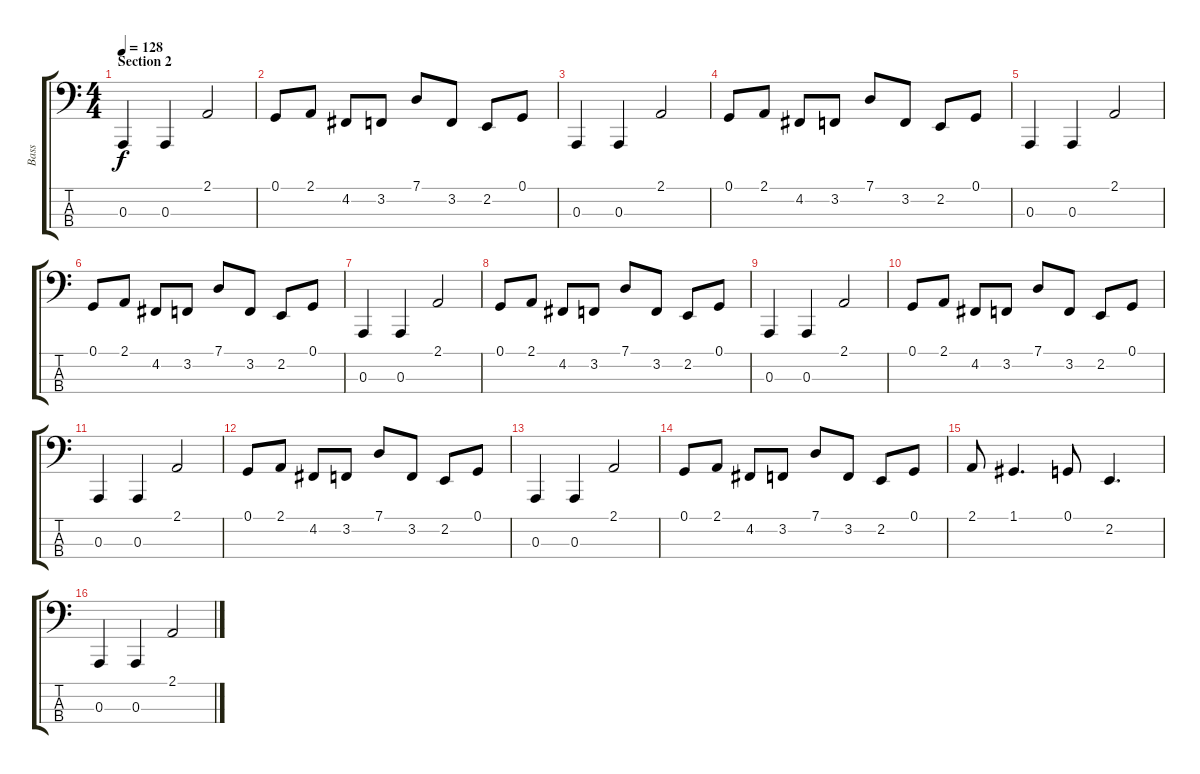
\track ("Bass" "Bass") {instrument sitar}
\staff {score tabs}
\tuning (G2 D2 A1 E1) {hide}
\ts (4 4)
\section ("" "Section 2")
\tempo 128
\clef f4
\ks c
0.3.4{dy f} 0.3.4 2.1.2 |
0.1.8 2.1.8 4.2.8 3.2.8 7.1.8 3.2.8 2.2.8 0.1.8 |
0.3.4 0.3.4 2.1.2 |
0.1.8 2.1.8 4.2.8 3.2.8 7.1.8 3.2.8 2.2.8 0.1.8 |
0.3.4 0.3.4 2.1.2 |
0.1.8 2.1.8 4.2.8 3.2.8 7.1.8 3.2.8 2.2.8 0.1.8 |
0.3.4 0.3.4 2.1.2 |
0.1.8 2.1.8 4.2.8 3.2.8 7.1.8 3.2.8 2.2.8 0.1.8 |
0.3.4 0.3.4 2.1.2 |
0.1.8 2.1.8 4.2.8 3.2.8 7.1.8 3.2.8 2.2.8 0.1.8 |
0.3.4 0.3.4 2.1.2 |
0.1.8 2.1.8 4.2.8 3.2.8 7.1.8 3.2.8 2.2.8 0.1.8 |
0.3.4 0.3.4 2.1.2 |
0.1.8 2.1.8 4.2.8 3.2.8 7.1.8 3.2.8 2.2.8 0.1.8 |
2.1.8 1.1.4{d} 0.1.8 2.2.4{d} |
0.3.4 0.3.4 2.1.2
